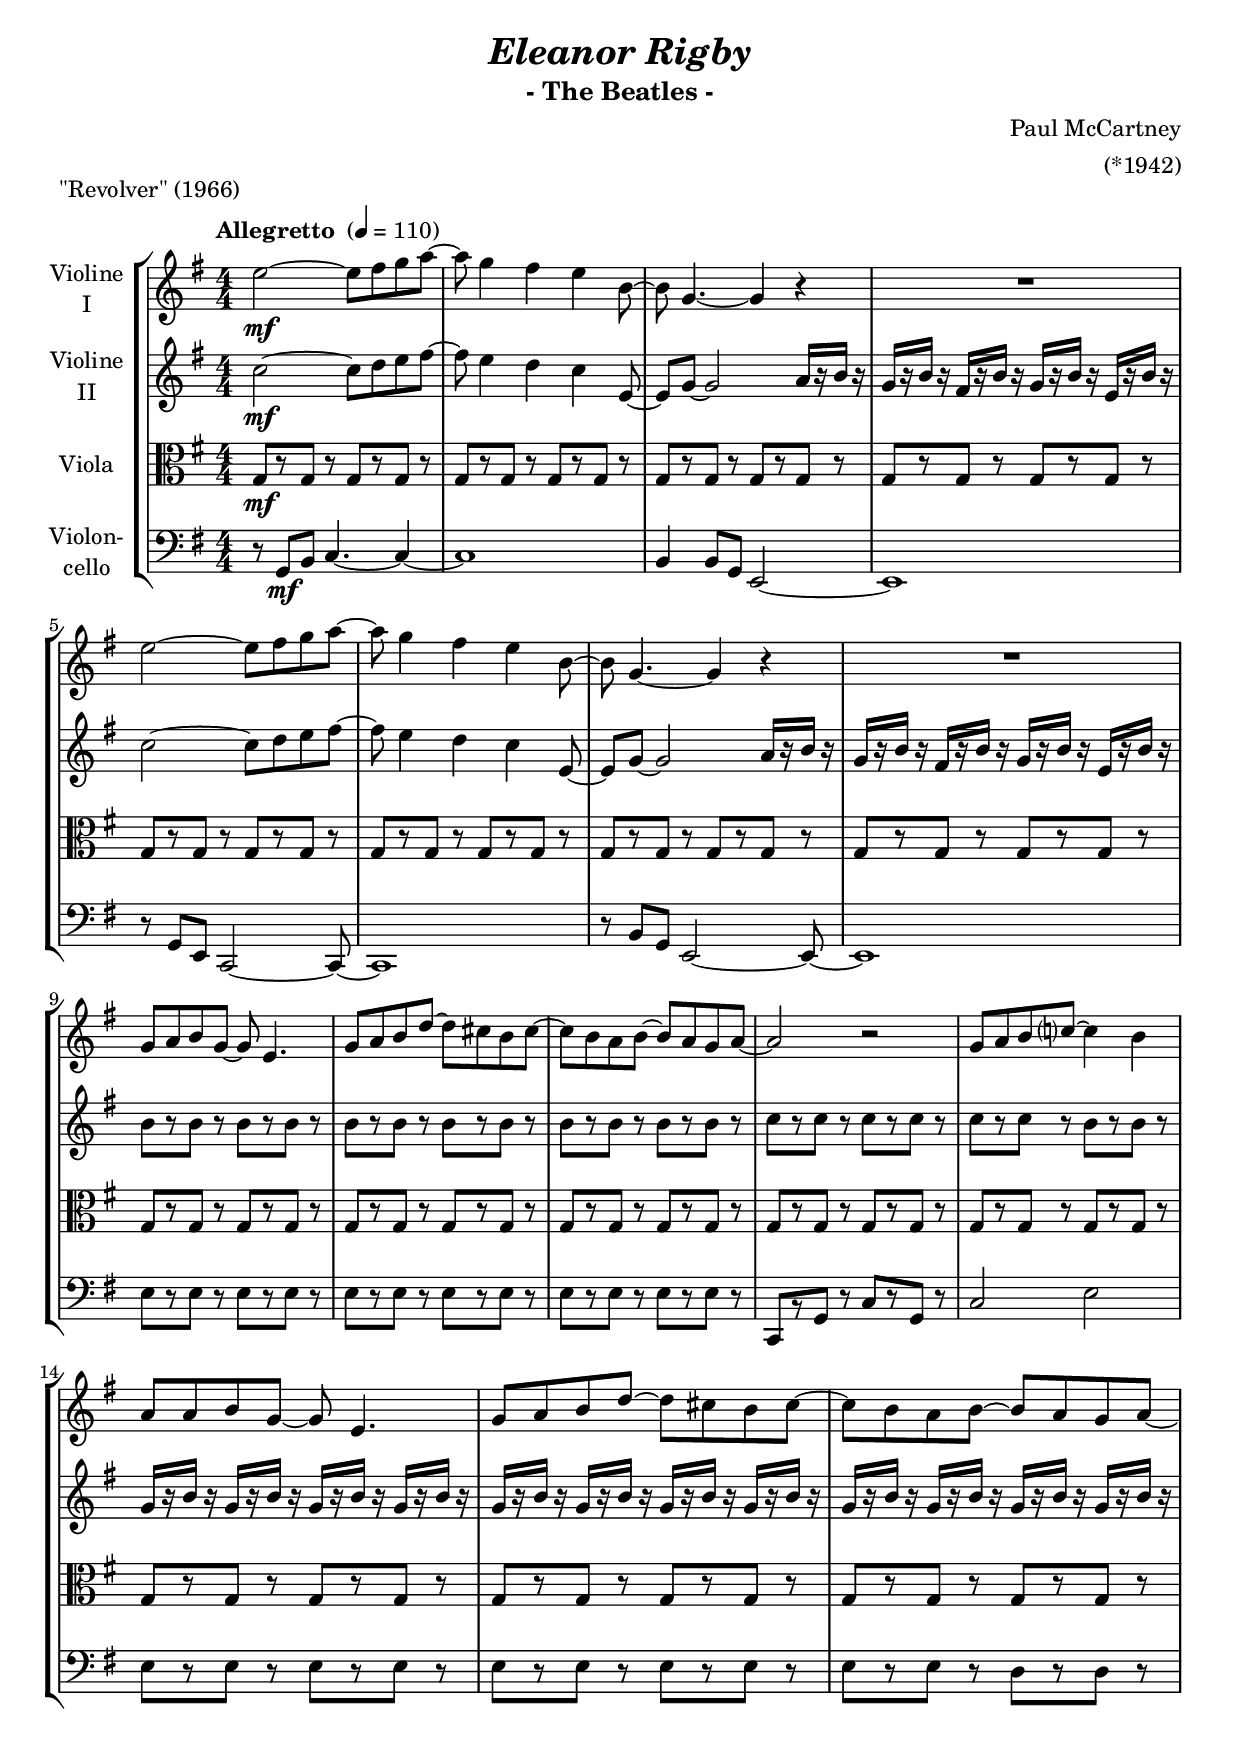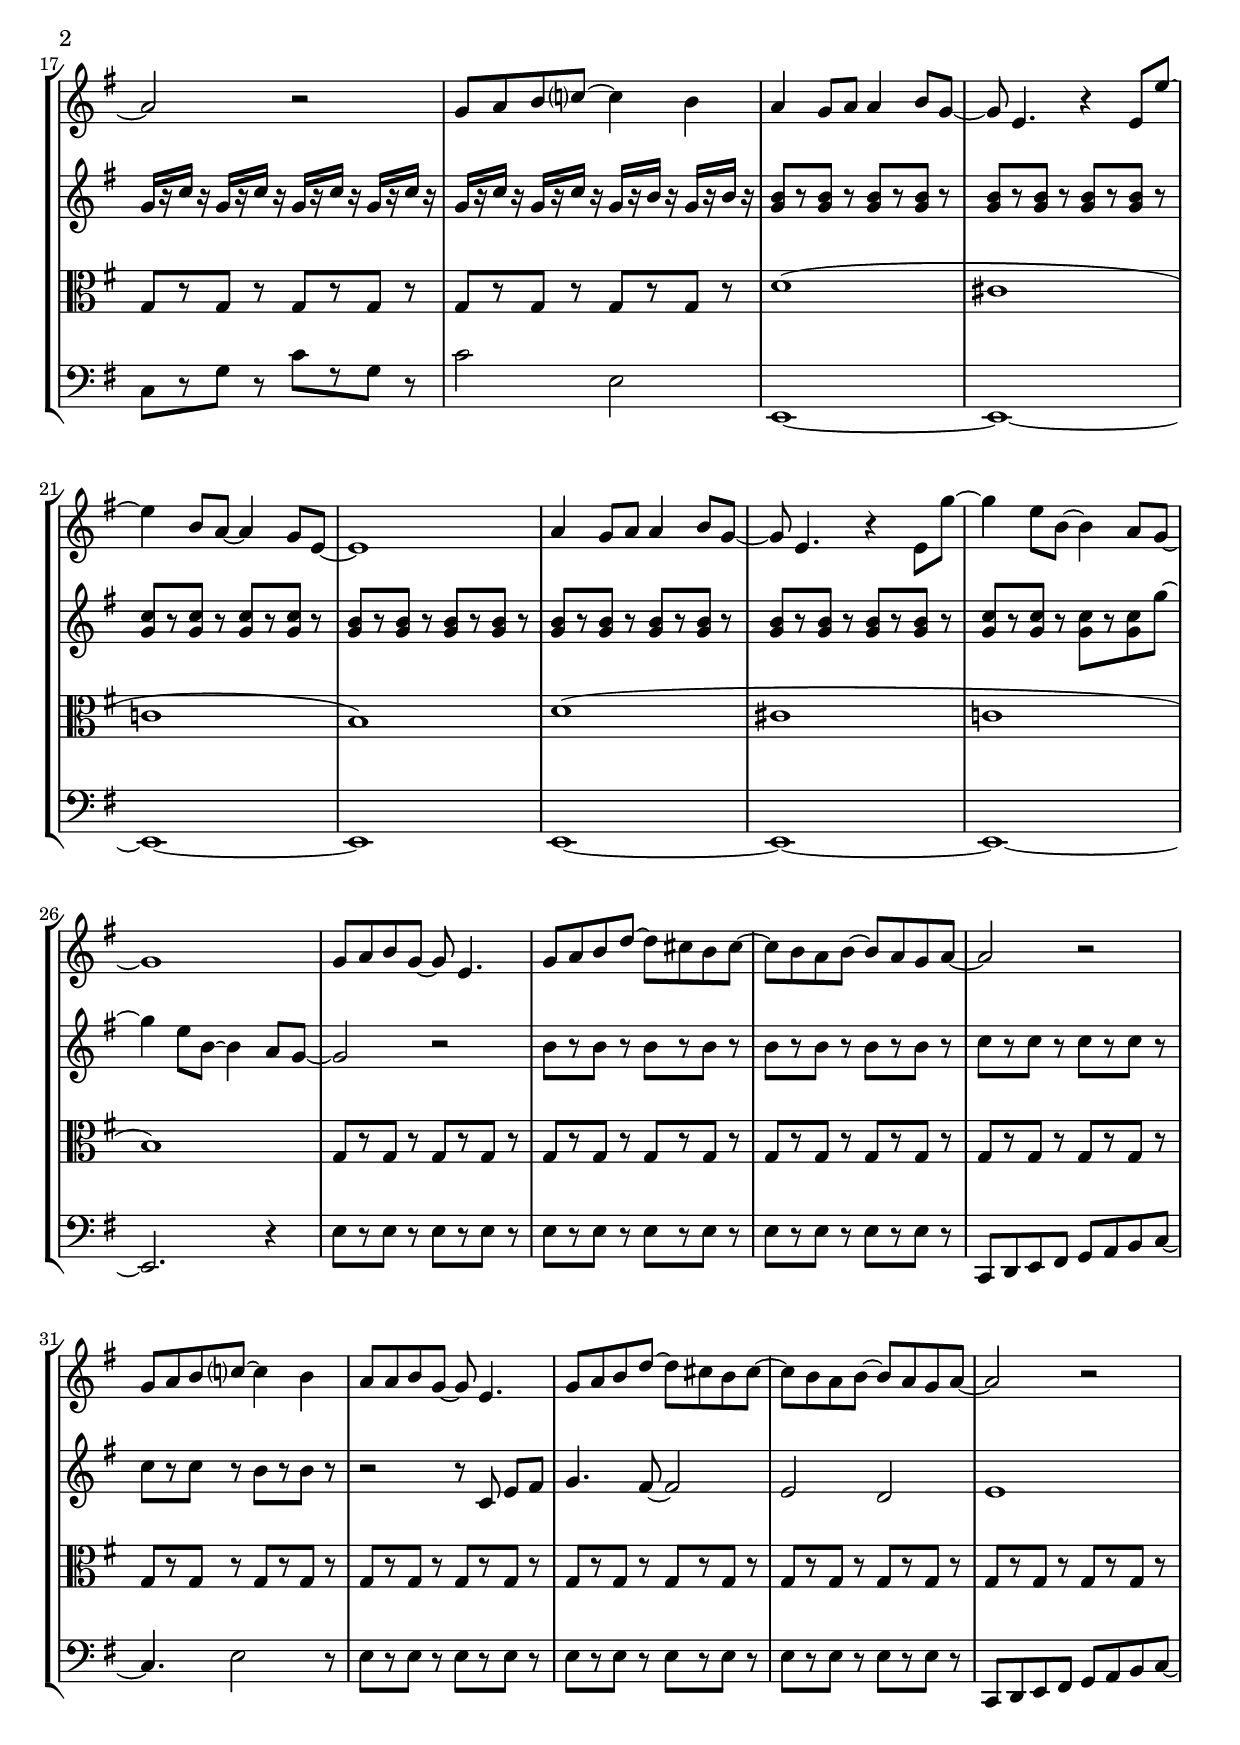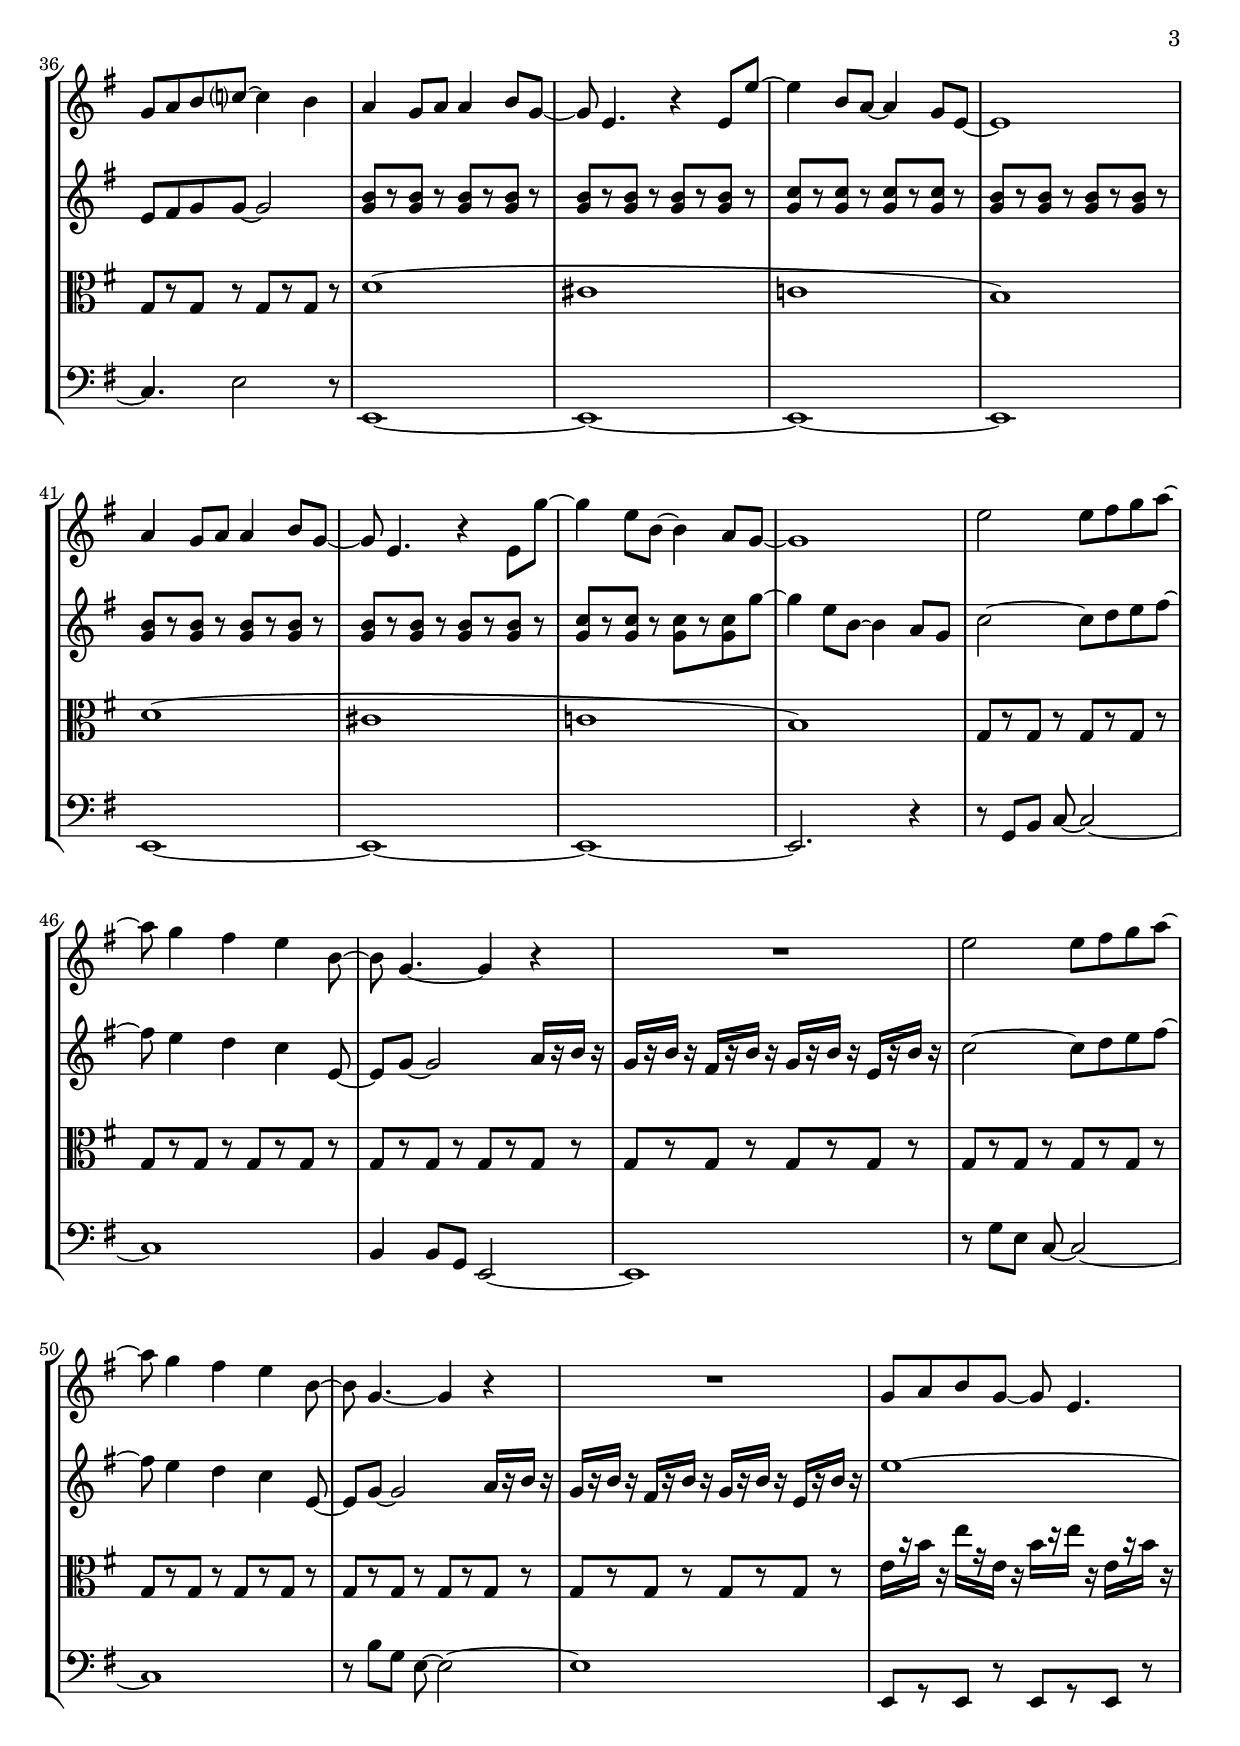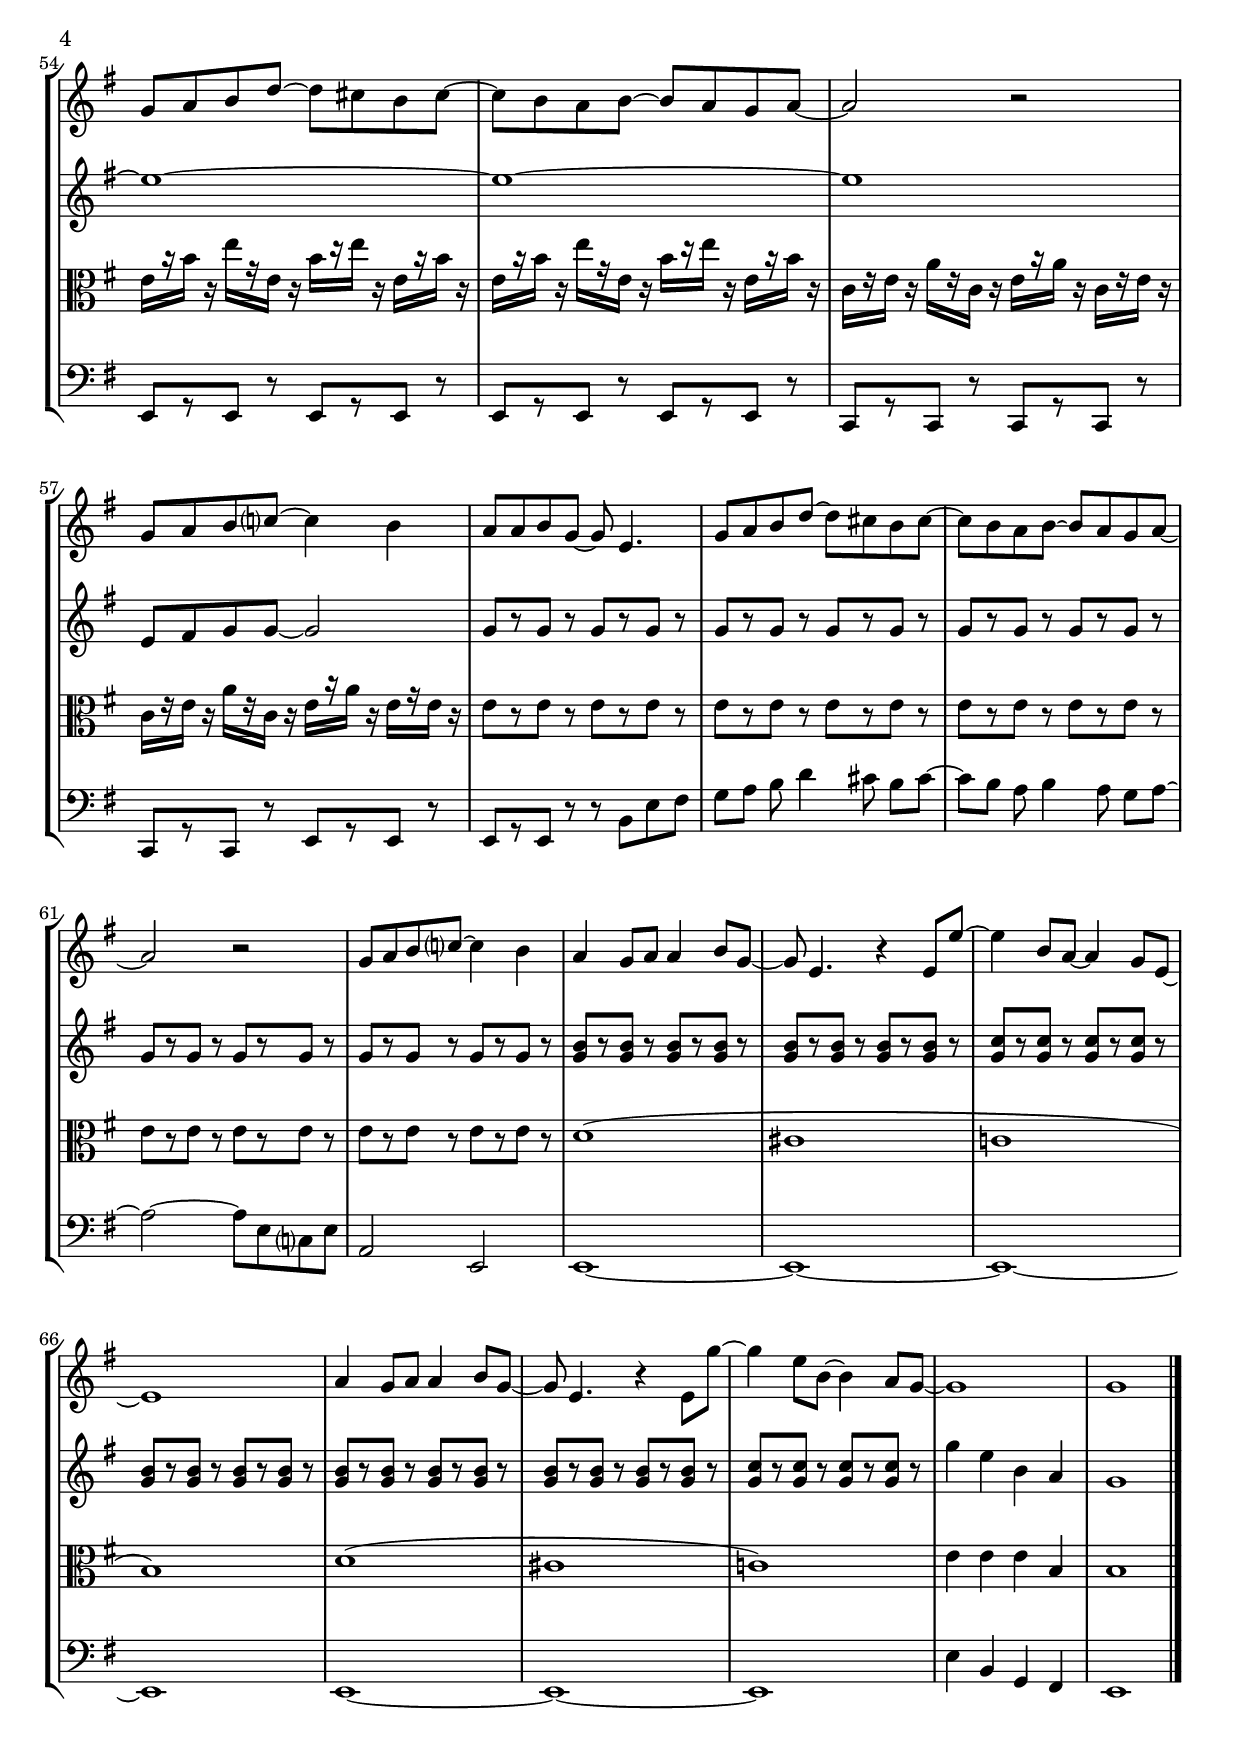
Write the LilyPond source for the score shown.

\version "2.18.2"
\include "deutsch.ly"

#(set-global-staff-size 20)

\header {
  title     = \markup \bold \italic "Eleanor Rigby"
  subtitle  = "- The Beatles -"
  composer  = "Paul McCartney"
  arranger  = "(*1942)"
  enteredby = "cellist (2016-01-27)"
  piece     = "\"Revolver\" (1966)"
}

voiceconsts = {
  \key e \minor
  \time 4/4
  \tempo "Allegretto " 4=110
  \numericTimeSignature
  \compressFullBarRests
  \set tupletSpannerDuration = #(ly:make-moment 1 4)
  % Set default beaming for all staves
%  \set Timing.beamExceptions = #'()
%  \set Timing.baseMoment     = #(ly:make-moment 1 4)
%  \set Timing.beatStructure  = #'(1 1 1)
}

%mifl= "oboe"
mihi= "trumpet"
mist = "string ensemble 1"
%miva = "pizzicato strings"
%miba = "bassoon"
miba = "drawbar organ"
%miba = "harpsichord"

va = \relative c'' {
  \voiceconsts

  e2~\mf e8 fis g a~
  a g4 fis e h8~
  h g4.~ g4 r
  R1

  e'2~ e8 fis g a~
  a g4 fis e h8~
  h g4.~ g4 r
  R1

  g8 a h g~ g e4.
  g8 a h d~ d cis h cis~
  cis h a h~ h a g a~
  a2 r

  g8 a h c?~ c4 h
  a8 a h g~ g e4.
  g8 a h d~ d cis h cis~
  cis h a h~ h a g a~

  a2 r
  g8 a h c?~ c4 h
  a g8 a a4 h8 g~
  g e4. r4 e8 e'~

  e4 h8 a~ a4 g8 e~
  e1
  a4 g8 a a4 h8 g~
  g e4. r4 e8 g'~

  g4 e8 h~ h4 a8 g~
  g1
  g8 a h g~ g e4.
  g8 a h d~ d cis h cis~

  cis h a h~ h a g a~
  a2 r
  g8 a h c?~ c4 h
  a8 a h g~ g e4.

  g8 a h d~ d cis h cis~
  cis h a h~ h a g a~
  a2 r
  g8 a h c?~ c4 h

  a g8 a a4 h8 g~
  g e4. r4 e8 e'~
  e4 h8 a~ a4 g8 e~
  e1

  a4 g8 a a4 h8 g~
  g e4. r4 e8 g'~
  g4 e8 h~ h4 a8 g~
  g1

  \repeat unfold 2 {
    e'2 e8 fis g a~
    a g4 fis e h8~
    h g4.~ g4 r
    R1
  }

  g8 a h g~ g e4.
  g8 a h d~ d cis h cis~
  cis h a h~ h a g a~
  a2 r

  g8 a h c?~ c4 h
  a8 a h g~ g e4.
  g8 a h d~ d cis h cis~
  cis h a h~ h a g a~

  a2 r
  g8 a h c?~ c4 h
  a g8 a a4 h8 g~
  g e4. r4 e8 e'~
  e4 h8 a~ a4 g8 e~

  e1
  a4 g8 a a4 h8 g~
  g e4. r4 e8 g'~
  g4 e8 h~ h4 a8 g~
  g1
  g \bar "|."
}

vb = \relative c'' {
  \voiceconsts

  c2~\mf c8 d e fis~
  fis e4 d c e,8~
  e g~ g2 a16[ r h] r
  g[ r h] r fis[ r h] r g[ r h] r e,[ r h'] r

  c2~ c8 d e fis~
  fis e4 d c e,8~
  e g~ g2 a16[ r h] r
  g[ r h] r fis[ r h] r g[ r h] r e,[ r h'] r

  \repeat unfold 6 { h8[ r h] r  }
  c[ r c] r c[ r c] r

  c[ r c] r h[ r h] r
  \repeat unfold 12 { g16[ r h] r  }
  
  \repeat unfold 6 { g[ r c] r  } g[ r h] r g[ r h] r
  \repeat unfold 4 { <g h>8[ r <g h>] r }

  \repeat unfold 2 { <g c>8[ r <g c>] r }
  \repeat unfold 6 { <g h>8[ r <g h>] r }

  <g c>[ r <g c>] r  <g c>[ r <g c> g'~]
  g4 e8 h~ h4 a8 g~
  g2 r

  \repeat unfold 4 { h8[ r h] r  }
  \repeat unfold 3 { c[ r c] r  } h[ r h] r
  r2 r8 c, e[ fis]

  g4. fis8~ fis2
  e d
  e1
  e8 fis g g~ g2

  \repeat unfold 4 { <g h>8[ r <g h>] r }
  \repeat unfold 2 { <g c>[ r <g c>] r }
					 
  \repeat unfold 6 { <g h>[ r <g h>] r }
  <g c>[ r <g c>] r <g c>[ r <g c> g'~]
  g4 e8 h~ h4 a8 g

  \repeat unfold 2 {
    c2~ c8 d e fis~
    fis e4 d c e,8~
    e g~ g2 a16[ r h] r
    g[ r h] r fis[ r h] r g[ r h] r e,[ r h'] r
  }

  e1~
  e~
  e~
  e

  e,8 fis g g~ g2
  \repeat unfold 10 { g8[ r g] r }
  \repeat unfold 4 { <g h>[ r <g h>] r }
  \repeat unfold 2 { <g c>[ r <g c>] r }
					  
  \repeat unfold 6 { <g h>[ r <g h>] r }
  \repeat unfold 2 { <g c>[ r <g c>] r }
  g'4 e h a
  g1 \bar "|."
}

vc = \relative c' {
  \voiceconsts
  \clef "alto"

  g8[\mf r g] r
  \repeat unfold 35 { g[ r g] r }

  d'1(
  cis

  c!
  h)
  d(
  cis

  c!
  h)
  \repeat unfold 20 { g8[ r g] r }

  d'1(
  cis
  c!
  h)

  d(
  cis
  c!
  h)
  
  \repeat unfold 16 { g8[ r g] r }
  e'16[ r h'] r e[ r e,] r h'[ r e] r e,[ r h'] r
  e,[ r h'] r e[ r e,] r h'[ r e] r e,[ r h'] r
  e,[ r h'] r e[ r e,] r h'[ r e] r e,[ r h'] r
  c,[ r e] r a[ r c,] r e[ r a] r c,[ r e] r

  c[ r e] r a[ r c,] r e[ r a] r e[ r e] r
  \repeat unfold 10 { e8[ r e] r }

  d1(
  cis
  c!
  h)

  d(
  cis
  c!)
  e4 e e h
  h1 \bar "|."
}

vd = \relative c {
  \voiceconsts
  \clef "bass"

  r8 g\mf h c4.~ c4~
  c1
  h4 h8 g e2~
  e1

  r8 g e c2~ c8~
  c1
  r8 h' g e2~ e8~
  e1

  e'8[ r e] r \repeat unfold 5 { e[ r e] r }
  c,[ r g'] r c[ r g] r

  c2 e
  \repeat unfold 5 { e8[ r e] r } d[ r d] r

  c[ r g'] r c[ r g] r
  c2 e,
  e,1~
  e~

  e~
  e
  e~
  e~

  e~
  e2. r4
  e'8[ r e] r \repeat unfold 5 { e[ r e] r }

  c, d e fis g a h c~
  c4. e2 r8
  \repeat unfold 6 { e8[ r e] r }
  c, d e fis g a h c~
  c4. e2 r8

  e,1~
  e~
  e~
  e

  e~
  e~
  e~
  e2. r4

  r8 g[ h] c~ c2~
  c1
  h4 h8 g e2~
  e1

  r8 g'[ e] c~ c2~
  c1
  r8 h'[ g] e~ e2~
  e1

  \repeat unfold 6 { e,8[ r e] r }
  \repeat unfold 3 { c[ r c] r }
  \repeat unfold 2 { e[ r e] r } r h' e fis
  g[ a] h d4 cis8 h[ cis]~
  cis[ h] a h4 a8 g[ a]~

  a2~ a8 e c? e
  a,2 e
  e1~
  e~
  e~

  e
  e~
  e~
  e
  e'4 h g fis
  e1 \bar "|."
}


music = \new StaffGroup <<
      \new Staff {
        \set Staff.midiInstrument = \mist
        \set Staff.instrumentName = \markup \center-column { "Violine" "I" }
        \transpose e e { \va }
      }

      \new Staff {
        \set Staff.midiInstrument = \mist
        \set Staff.instrumentName = \markup \center-column { "Violine" "II" }
        \transpose e e { \vb }
      }

      \new Staff {
        \set Staff.midiInstrument = \mist
        \set Staff.instrumentName = \markup \center-column { "Viola" }
        \transpose e e { \vc }
      }

      \new Staff {
        \set Staff.midiInstrument = \miba
        \set Staff.instrumentName = \markup \center-column { "Violon-" "cello" }
        \transpose e e { \vd }
      }
>>

\book {
  \score {
   \music
    \layout {}
  }

  \score {
    \unfoldRepeats \music

    \midi {
      \context {
        \Score
      }
    }
  }
}
